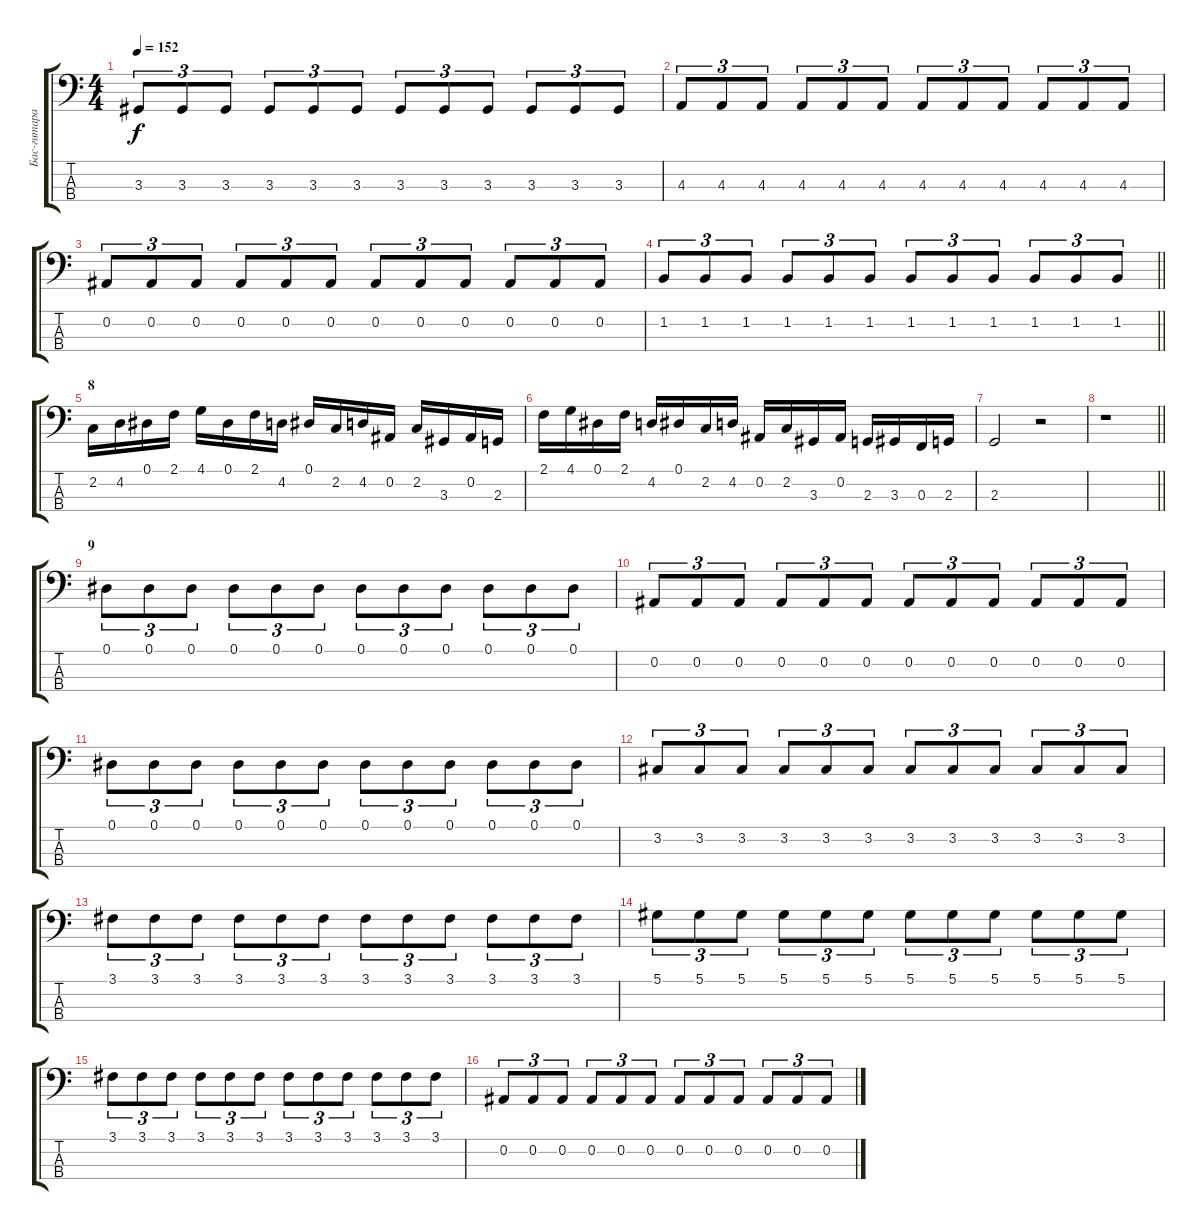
\track ("Бас-гитара" "Бас-гитара") {instrument electricbasspick}
\staff {score tabs}
\tuning (Eb2 Bb1 F1 Bb0) {hide}
\ts (4 4)
\tempo 152
\clef f4
\ks c
3.3.8{tu (3 2) dy f} 3.3.8{tu (3 2)} 3.3.8{tu (3 2)} 3.3.8{tu (3 2)} 3.3.8{tu (3 2)} 3.3.8{tu (3 2)} 3.3.8{tu (3 2)} 3.3.8{tu (3 2)} 3.3.8{tu (3 2)} 3.3.8{tu (3 2)} 3.3.8{tu (3 2)} 3.3.8{tu (3 2)} |
4.3.8{tu (3 2)} 4.3.8{tu (3 2)} 4.3.8{tu (3 2)} 4.3.8{tu (3 2)} 4.3.8{tu (3 2)} 4.3.8{tu (3 2)} 4.3.8{tu (3 2)} 4.3.8{tu (3 2)} 4.3.8{tu (3 2)} 4.3.8{tu (3 2)} 4.3.8{tu (3 2)} 4.3.8{tu (3 2)} |
0.2.8{tu (3 2)} 0.2.8{tu (3 2)} 0.2.8{tu (3 2)} 0.2.8{tu (3 2)} 0.2.8{tu (3 2)} 0.2.8{tu (3 2)} 0.2.8{tu (3 2)} 0.2.8{tu (3 2)} 0.2.8{tu (3 2)} 0.2.8{tu (3 2)} 0.2.8{tu (3 2)} 0.2.8{tu (3 2)} |
\barLineRight lightlight
1.2.8{tu (3 2)} 1.2.8{tu (3 2)} 1.2.8{tu (3 2)} 1.2.8{tu (3 2)} 1.2.8{tu (3 2)} 1.2.8{tu (3 2)} 1.2.8{tu (3 2)} 1.2.8{tu (3 2)} 1.2.8{tu (3 2)} 1.2.8{tu (3 2)} 1.2.8{tu (3 2)} 1.2.8{tu (3 2)} |
\section ("" "8")
2.2.16{instrument slapbass1} 4.2.16 0.1.16 2.1.16 4.1.16 0.1.16 2.1.16 4.2.16 0.1.16 2.2.16 4.2.16 0.2.16 2.2.16 3.3.16 0.2.16 2.3.16 |
2.1.16 4.1.16 0.1.16 2.1.16 4.2.16 0.1.16 2.2.16 4.2.16 0.2.16 2.2.16 3.3.16 0.2.16 2.3.16 3.3.16 0.3.16 2.3.16 |
2.3.2 r.2 |
\barLineRight lightlight
r.1 |
\section ("" "9")
0.1.8{tu (3 2) instrument electricbasspick} 0.1.8{tu (3 2)} 0.1.8{tu (3 2)} 0.1.8{tu (3 2)} 0.1.8{tu (3 2)} 0.1.8{tu (3 2)} 0.1.8{tu (3 2)} 0.1.8{tu (3 2)} 0.1.8{tu (3 2)} 0.1.8{tu (3 2)} 0.1.8{tu (3 2)} 0.1.8{tu (3 2)} |
0.2.8{tu (3 2)} 0.2.8{tu (3 2)} 0.2.8{tu (3 2)} 0.2.8{tu (3 2)} 0.2.8{tu (3 2)} 0.2.8{tu (3 2)} 0.2.8{tu (3 2)} 0.2.8{tu (3 2)} 0.2.8{tu (3 2)} 0.2.8{tu (3 2)} 0.2.8{tu (3 2)} 0.2.8{tu (3 2)} |
0.1.8{tu (3 2)} 0.1.8{tu (3 2)} 0.1.8{tu (3 2)} 0.1.8{tu (3 2)} 0.1.8{tu (3 2)} 0.1.8{tu (3 2)} 0.1.8{tu (3 2)} 0.1.8{tu (3 2)} 0.1.8{tu (3 2)} 0.1.8{tu (3 2)} 0.1.8{tu (3 2)} 0.1.8{tu (3 2)} |
3.2.8{tu (3 2)} 3.2.8{tu (3 2)} 3.2.8{tu (3 2)} 3.2.8{tu (3 2)} 3.2.8{tu (3 2)} 3.2.8{tu (3 2)} 3.2.8{tu (3 2)} 3.2.8{tu (3 2)} 3.2.8{tu (3 2)} 3.2.8{tu (3 2)} 3.2.8{tu (3 2)} 3.2.8{tu (3 2)} |
3.1.8{tu (3 2)} 3.1.8{tu (3 2)} 3.1.8{tu (3 2)} 3.1.8{tu (3 2)} 3.1.8{tu (3 2)} 3.1.8{tu (3 2)} 3.1.8{tu (3 2)} 3.1.8{tu (3 2)} 3.1.8{tu (3 2)} 3.1.8{tu (3 2)} 3.1.8{tu (3 2)} 3.1.8{tu (3 2)} |
5.1.8{tu (3 2)} 5.1.8{tu (3 2)} 5.1.8{tu (3 2)} 5.1.8{tu (3 2)} 5.1.8{tu (3 2)} 5.1.8{tu (3 2)} 5.1.8{tu (3 2)} 5.1.8{tu (3 2)} 5.1.8{tu (3 2)} 5.1.8{tu (3 2)} 5.1.8{tu (3 2)} 5.1.8{tu (3 2)} |
3.1.8{tu (3 2)} 3.1.8{tu (3 2)} 3.1.8{tu (3 2)} 3.1.8{tu (3 2)} 3.1.8{tu (3 2)} 3.1.8{tu (3 2)} 3.1.8{tu (3 2)} 3.1.8{tu (3 2)} 3.1.8{tu (3 2)} 3.1.8{tu (3 2)} 3.1.8{tu (3 2)} 3.1.8{tu (3 2)} |
0.2.8{tu (3 2)} 0.2.8{tu (3 2)} 0.2.8{tu (3 2)} 0.2.8{tu (3 2)} 0.2.8{tu (3 2)} 0.2.8{tu (3 2)} 0.2.8{tu (3 2)} 0.2.8{tu (3 2)} 0.2.8{tu (3 2)} 0.2.8{tu (3 2)} 0.2.8{tu (3 2)} 0.2.8{tu (3 2)}
